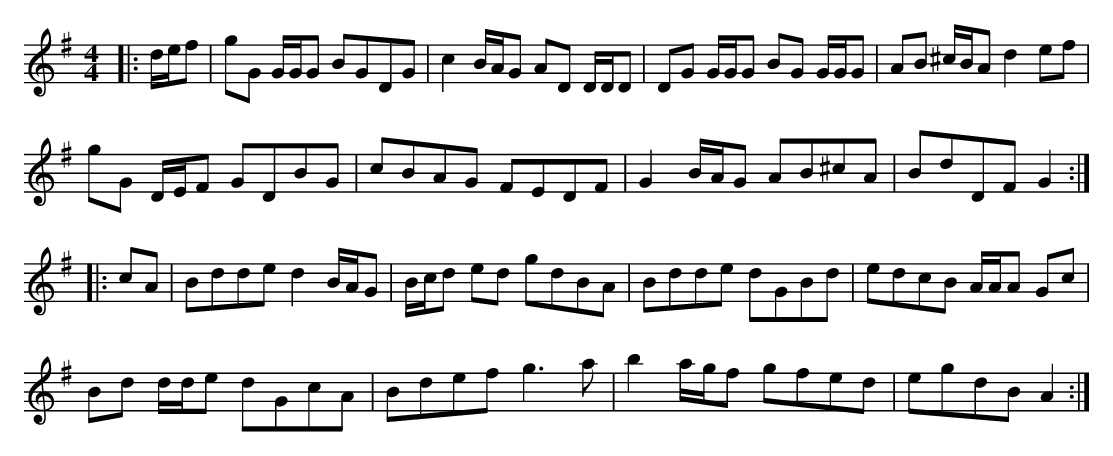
X:1
M:4/4
K:G
|:d/e/f|gG G/G/G BGDG|c2 B/A/G AD D/D/D|DG G/G/G BG G/G/G|AB ^c/B/A d2 ef|
gG D/E/F GDBG|cBAG FEDF|G2 B/A/G AB^cA|BdDF G2:|
|:cA|Bdde d2 B/A/G|B/c/d ed gdBA|Bdde dGBd|edcB A/A/A Gc|
Bd d/d/e dGcA|Bdef g3 a|b2 a/g/f gfed|egdB A2:|
